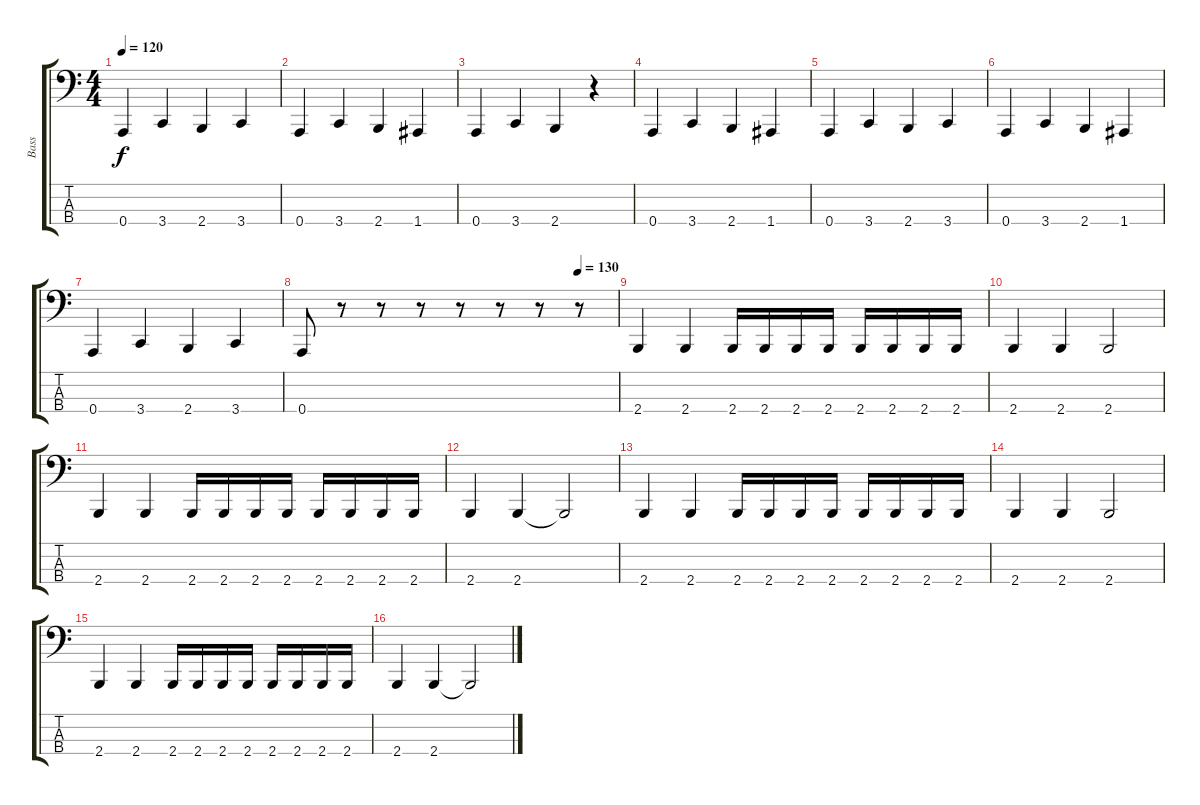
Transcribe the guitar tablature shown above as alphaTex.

\track ("Bass" "Bass") {instrument electricbasspick}
\staff {score tabs}
\tuning (D2 A1 E1 A0) {hide}
\ts (4 4)
\tempo 120
\clef f4
\ks c
0.4.4{dy f} 3.4.4 2.4.4 3.4.4 |
0.4.4 3.4.4 2.4.4 1.4.4 |
0.4.4 3.4.4 2.4.4 r.4 |
0.4.4 3.4.4 2.4.4 1.4.4 |
0.4.4 3.4.4 2.4.4 3.4.4 |
0.4.4 3.4.4 2.4.4 1.4.4 |
0.4.4 3.4.4 2.4.4 3.4.4 |
\tempo (130 0.875)
0.4.8 r.8 r.8 r.8 r.8 r.8 r.8 r.8 |
2.4.4 2.4.4 2.4.16 2.4.16 2.4.16 2.4.16 2.4.16 2.4.16 2.4.16 2.4.16 |
2.4.4 2.4.4 2.4.2 |
2.4.4 2.4.4 2.4.16 2.4.16 2.4.16 2.4.16 2.4.16 2.4.16 2.4.16 2.4.16 |
2.4.4 2.4.4 2.4{t}.2 |
2.4.4 2.4.4 2.4.16 2.4.16 2.4.16 2.4.16 2.4.16 2.4.16 2.4.16 2.4.16 |
2.4.4 2.4.4 2.4.2 |
2.4.4 2.4.4 2.4.16 2.4.16 2.4.16 2.4.16 2.4.16 2.4.16 2.4.16 2.4.16 |
2.4.4 2.4.4 2.4{t}.2
